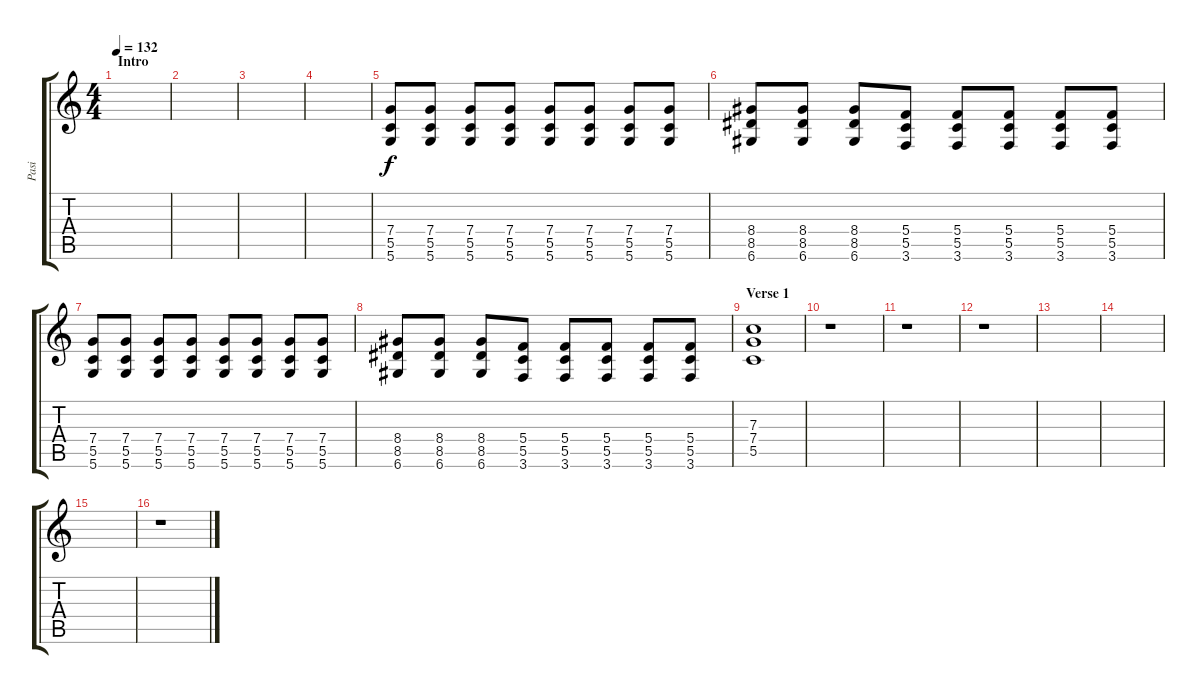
\track ("Pasi" "Pasi") {instrument distortionguitar}
\staff {score tabs}
\tuning (D4 A3 F3 C3 G2 D2) {hide}
\ts (4 4)
\section ("" "Intro")
\tempo 132
\clef g2
\ks c
|
|
|
|
(7.4 5.5 5.6).8 (7.4 5.5 5.6).8 (7.4 5.5 5.6).8 (7.4 5.5 5.6).8 (7.4 5.5 5.6).8 (7.4 5.5 5.6).8 (7.4 5.5 5.6).8 (7.4 5.5 5.6).8 |
(8.4 8.5 6.6).8 (8.4 8.5 6.6).8 (8.4 8.5 6.6).8 (5.4 5.5 3.6).8 (5.4 5.5 3.6).8 (5.4 5.5 3.6).8 (5.4 5.5 3.6).8 (5.4 5.5 3.6).8 |
(7.4 5.5 5.6).8 (7.4 5.5 5.6).8 (7.4 5.5 5.6).8 (7.4 5.5 5.6).8 (7.4 5.5 5.6).8 (7.4 5.5 5.6).8 (7.4 5.5 5.6).8 (7.4 5.5 5.6).8 |
(8.4 8.5 6.6).8 (8.4 8.5 6.6).8 (8.4 8.5 6.6).8 (5.4 5.5 3.6).8 (5.4 5.5 3.6).8 (5.4 5.5 3.6).8 (5.4 5.5 3.6).8 (5.4 5.5 3.6).8 |
\section ("" "Verse 1")
(7.3 7.4 5.5).1{volume 0} |
r.1 |
r.1 |
r.1 |
|
|
|
r.1
